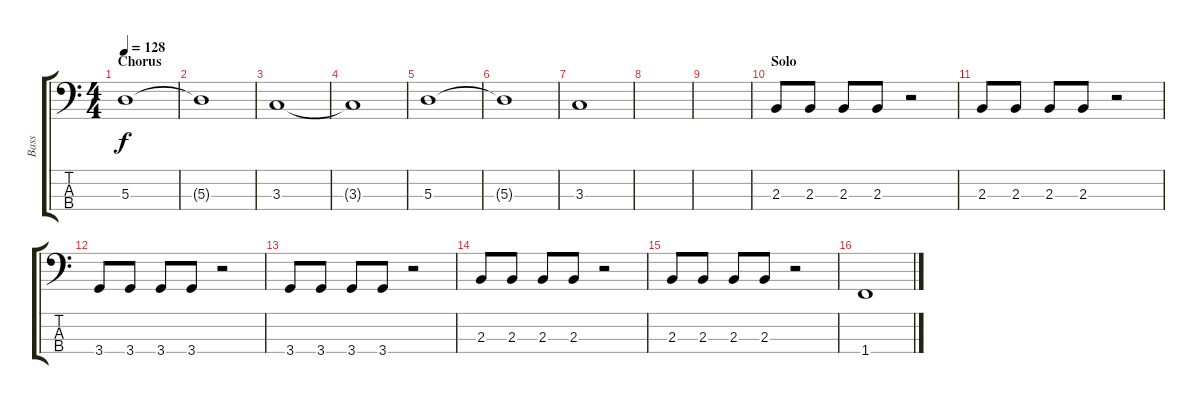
\track ("Bass" "Bass") {instrument electricbassfinger}
\staff {score tabs}
\tuning (G2 D2 A1 E1) {hide}
\ts (4 4)
\section ("" "Chorus")
\tempo 128
\clef f4
\ks c
5.3.1{dy f} |
5.3{t}.1 |
3.3.1 |
3.3{t}.1 |
5.3.1 |
5.3{t}.1 |
3.3.1 |
|
|
\section ("" "Solo")
2.3.8 2.3.8 2.3.8 2.3.8 r.2 |
2.3.8 2.3.8 2.3.8 2.3.8 r.2 |
3.4.8 3.4.8 3.4.8 3.4.8 r.2 |
3.4.8 3.4.8 3.4.8 3.4.8 r.2 |
2.3.8 2.3.8 2.3.8 2.3.8 r.2 |
2.3.8 2.3.8 2.3.8 2.3.8 r.2 |
1.4.1
